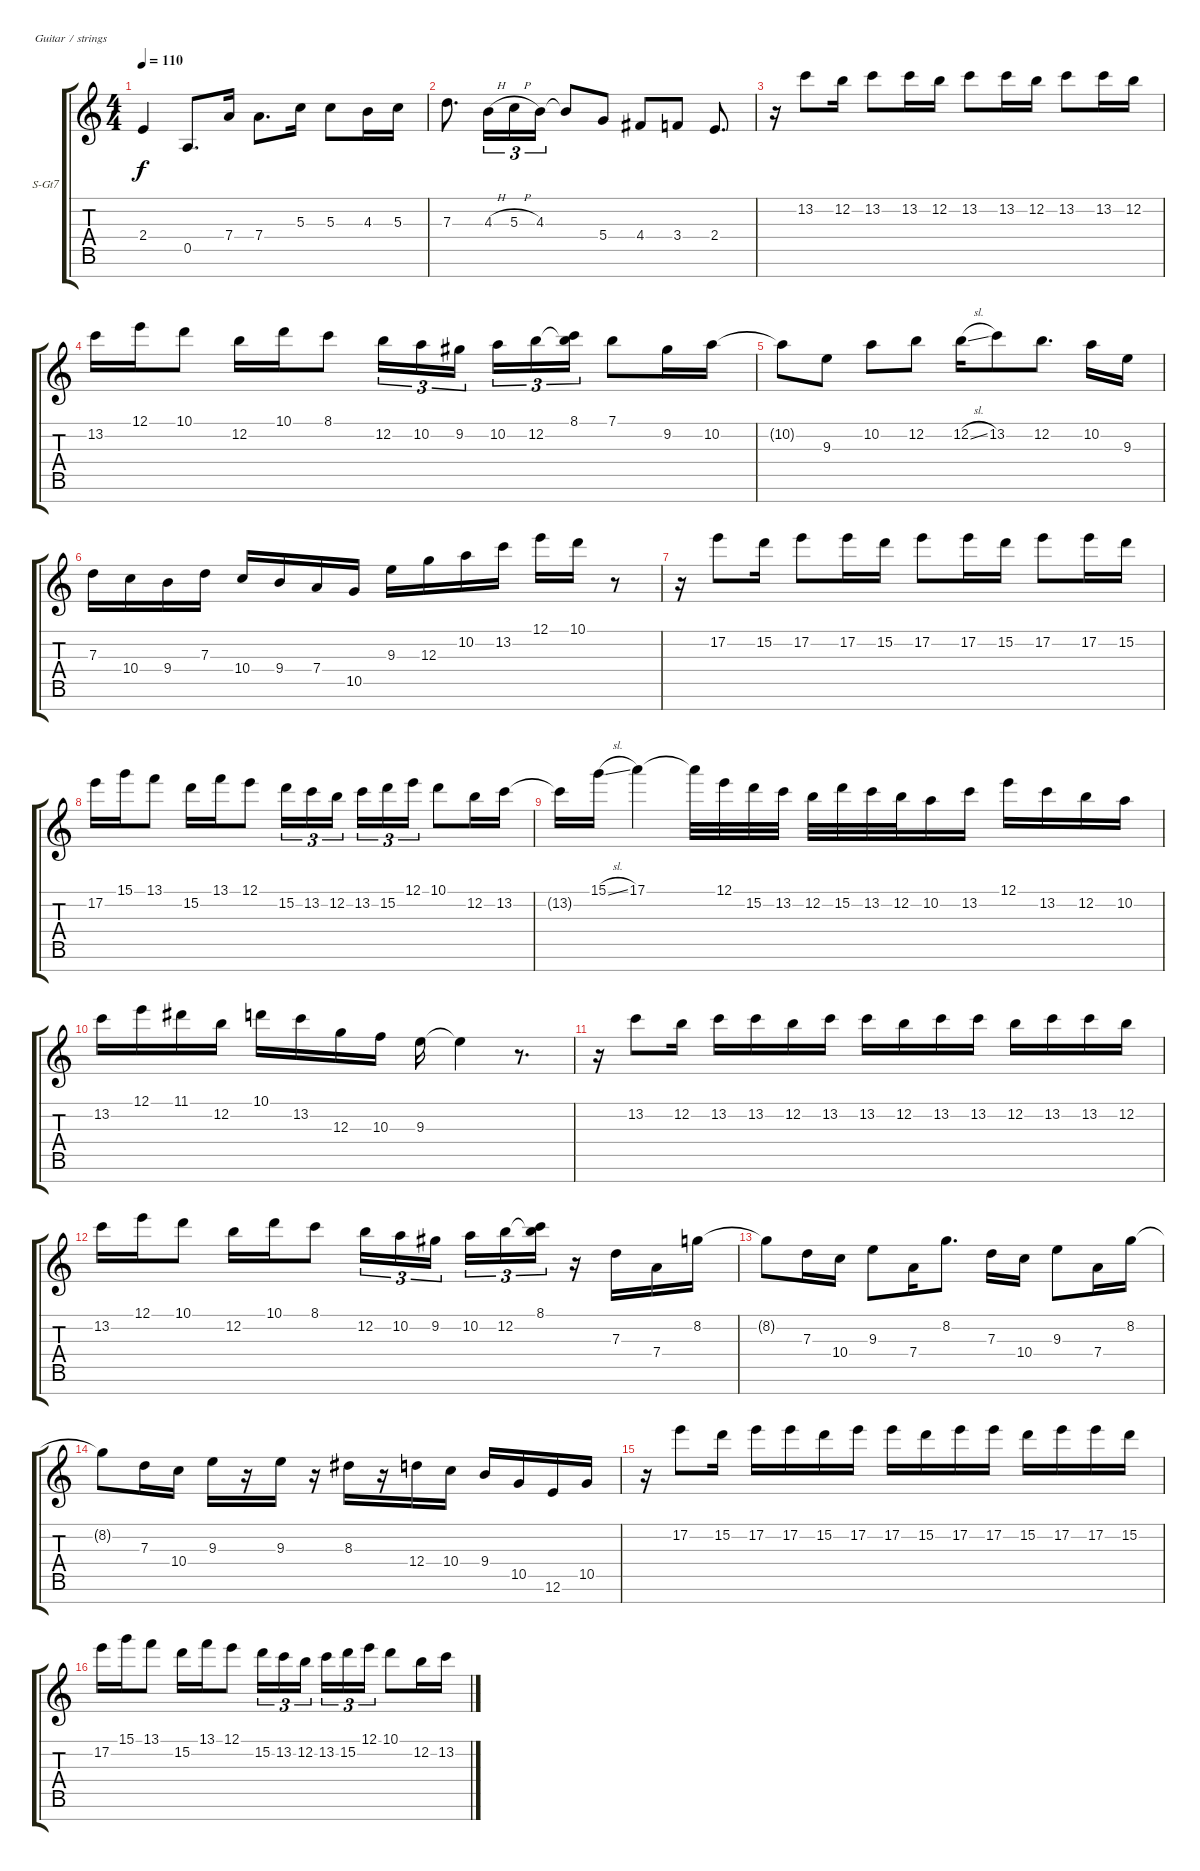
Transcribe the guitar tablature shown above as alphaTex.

\bracketExtendMode groupsimilarinstruments
\firstSystemTrackNameOrientation horizontal
\otherSystemsTrackNameOrientation horizontal
\track ("Track 1" "S-Gt7") {instrument acousticguitarsteel}
\staff {score tabs}
\tuning (E4 B3 G3 D3 A2 E2 B1)
\ts (4 4)
\tempo 110
\clef g2
\ks c
2.4.4{dy f} 0.5.8{d} 7.4.16 7.4.8{d} 5.3.16 5.3.8 4.3.16 5.3.16 |
7.3.8{d} 4.3{h}.16{tu (3 2)} 5.3{h}.16{tu (3 2)} 4.3.16{tu (3 2)} 4.3{t}.8 5.4.8 4.4.8 3.4.8 2.4.8{d} |
r.16 13.2.8 12.2.16 13.2.8 13.2.16 12.2.16 13.2.8 13.2.16 12.2.16 13.2.8 13.2.16 12.2.16 |
13.2.16 12.1.16 10.1.8 12.2.16 10.1.16 8.1.8 12.2.16{tu (3 2)} 10.2.16{tu (3 2)} 9.2.16{tu (3 2)} 10.2.16{tu (3 2)} 12.2.16{tu (3 2)} (8.1 12.2{t}).16{tu (3 2)} 7.1.8 9.2.16 10.2.16 |
10.2{t}.8 9.3.8 10.2.8 12.2.8 12.2{sl}.16 13.2.8 12.2.8{d} 10.2.16 9.3.16 |
7.3.16 10.4.16 9.4.16 7.3.16 10.4.16 9.4.16 7.4.16 10.5.16 9.3.16 12.3.16 10.2.16 13.2.16 12.1.16 10.1.16 r.8 |
r.16 17.2.8 15.2.16 17.2.8 17.2.16 15.2.16 17.2.8 17.2.16 15.2.16 17.2.8 17.2.16 15.2.16 |
17.2.16 15.1.16 13.1.8 15.2.16 13.1.16 12.1.8 15.2.16{tu (3 2)} 13.2.16{tu (3 2)} 12.2.16{tu (3 2)} 13.2.16{tu (3 2)} 15.2.16{tu (3 2)} 12.1.16{tu (3 2)} 10.1.8 12.2.16 13.2.16 |
13.2{t}.16 15.1{sl}.16 17.1.4 17.1{t}.32 12.1.32 15.2.32 13.2.32 12.2.32 15.2.32 13.2.32 12.2.32 10.2.16 13.2.16 12.1.16 13.2.16 12.2.16 10.2.16 |
13.2.16 12.1.16 11.1.16 12.2.16 10.1.16 13.2.16 12.3.16 10.3.16 9.3.16 9.3{t}.4 r.8{d} |
r.16 13.2.8 12.2.16 13.2.16 13.2.16 12.2.16 13.2.16 13.2.16 12.2.16 13.2.16 13.2.16 12.2.16 13.2.16 13.2.16 12.2.16 |
13.2.16 12.1.16 10.1.8 12.2.16 10.1.16 8.1.8 12.2.16{tu (3 2)} 10.2.16{tu (3 2)} 9.2.16{tu (3 2)} 10.2.16{tu (3 2)} 12.2.16{tu (3 2)} (8.1 12.2{t}).16{tu (3 2)} r.16 7.3.16 7.4.16 8.2.16 |
8.2{t}.8 7.3.16 10.4.16 9.3.8 7.4.16 8.2.8{d} 7.3.16 10.4.16 9.3.8 7.4.16 8.2.16 |
8.2{t}.8 7.3.16 10.4.16 9.3.16 r.16 9.3.16 r.16 8.3.16 r.16 12.4.16 10.4.16 9.4.16 10.5.16 12.6.16 10.5.16 |
r.16 17.2.8 15.2.16 17.2.16 17.2.16 15.2.16 17.2.16 17.2.16 15.2.16 17.2.16 17.2.16 15.2.16 17.2.16 17.2.16 15.2.16 |
17.2.16 15.1.16 13.1.8 15.2.16 13.1.16 12.1.8 15.2.16{tu (3 2)} 13.2.16{tu (3 2)} 12.2.16{tu (3 2)} 13.2.16{tu (3 2)} 15.2.16{tu (3 2)} 12.1.16{tu (3 2)} 10.1.8 12.2.16 13.2.16
